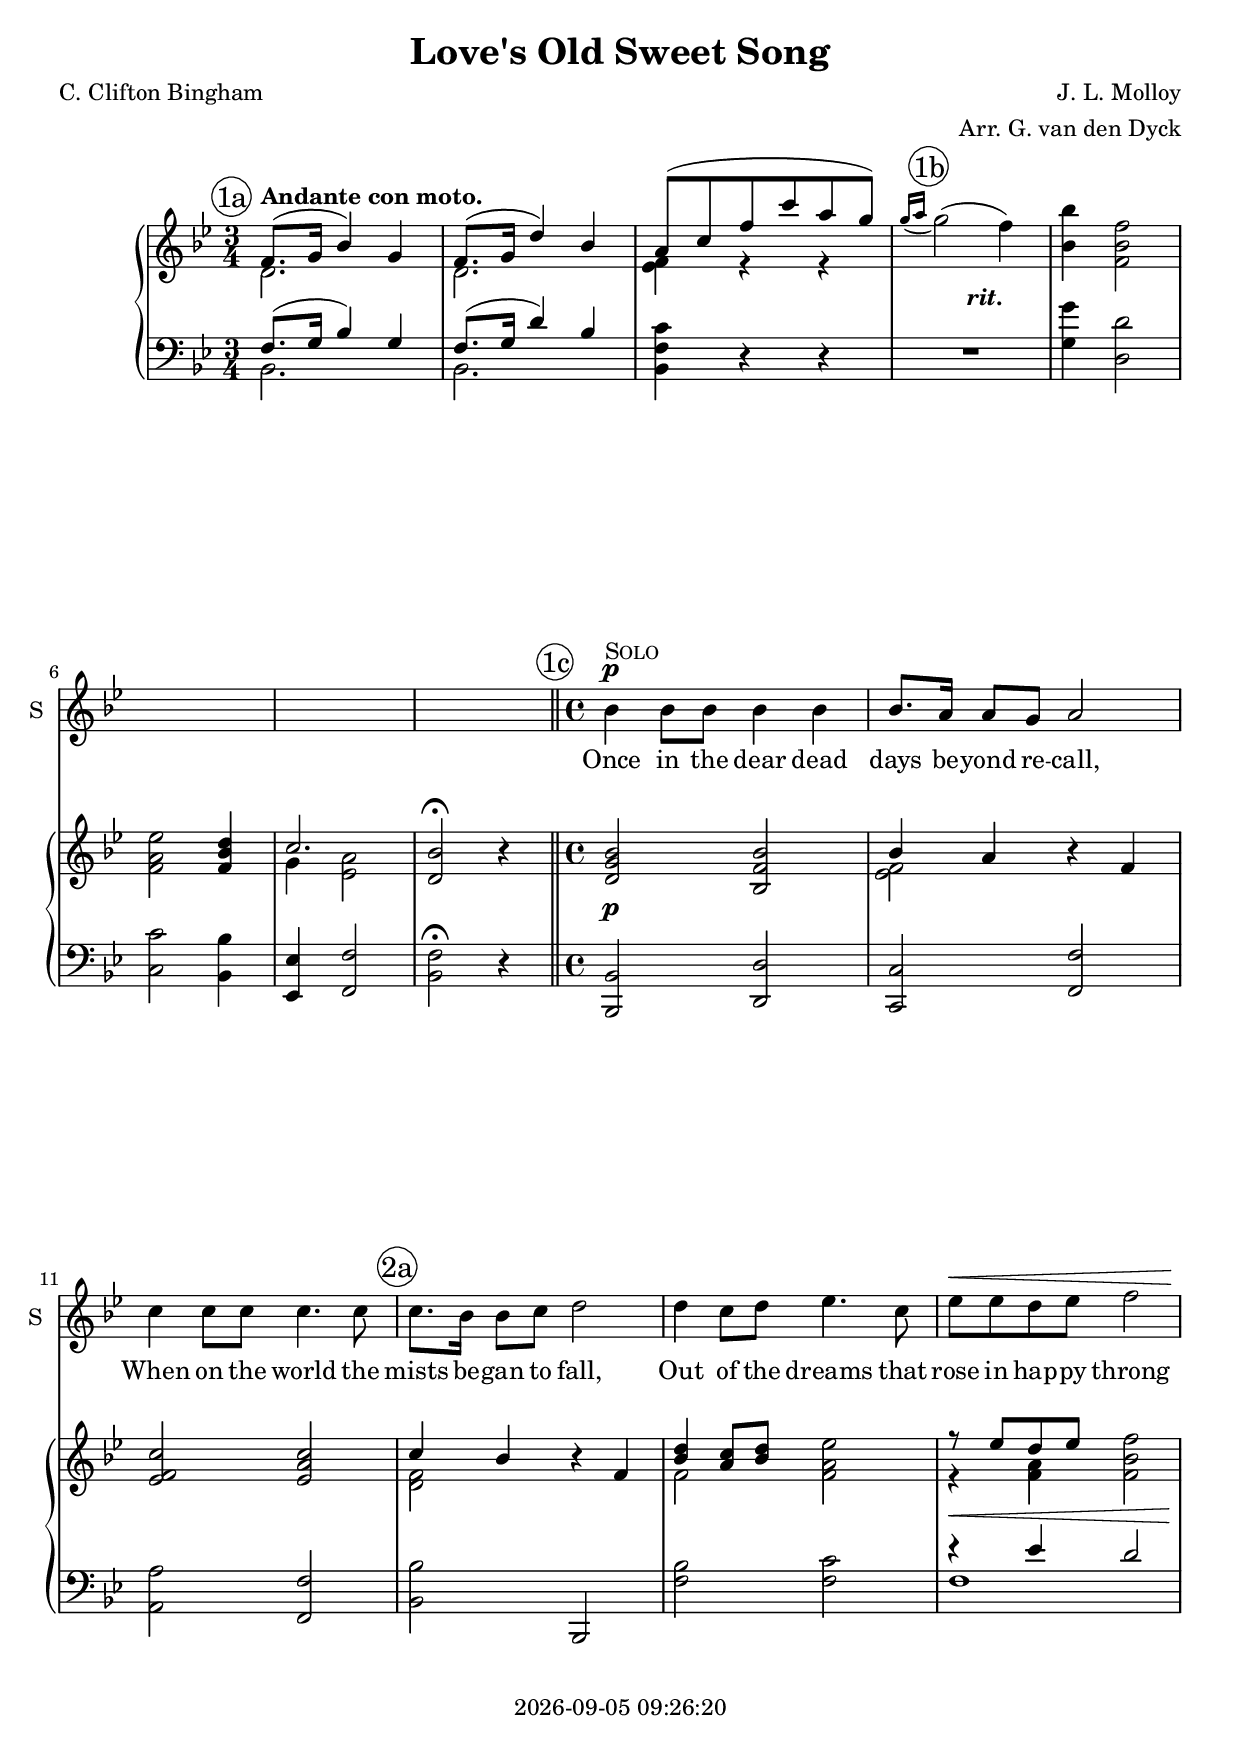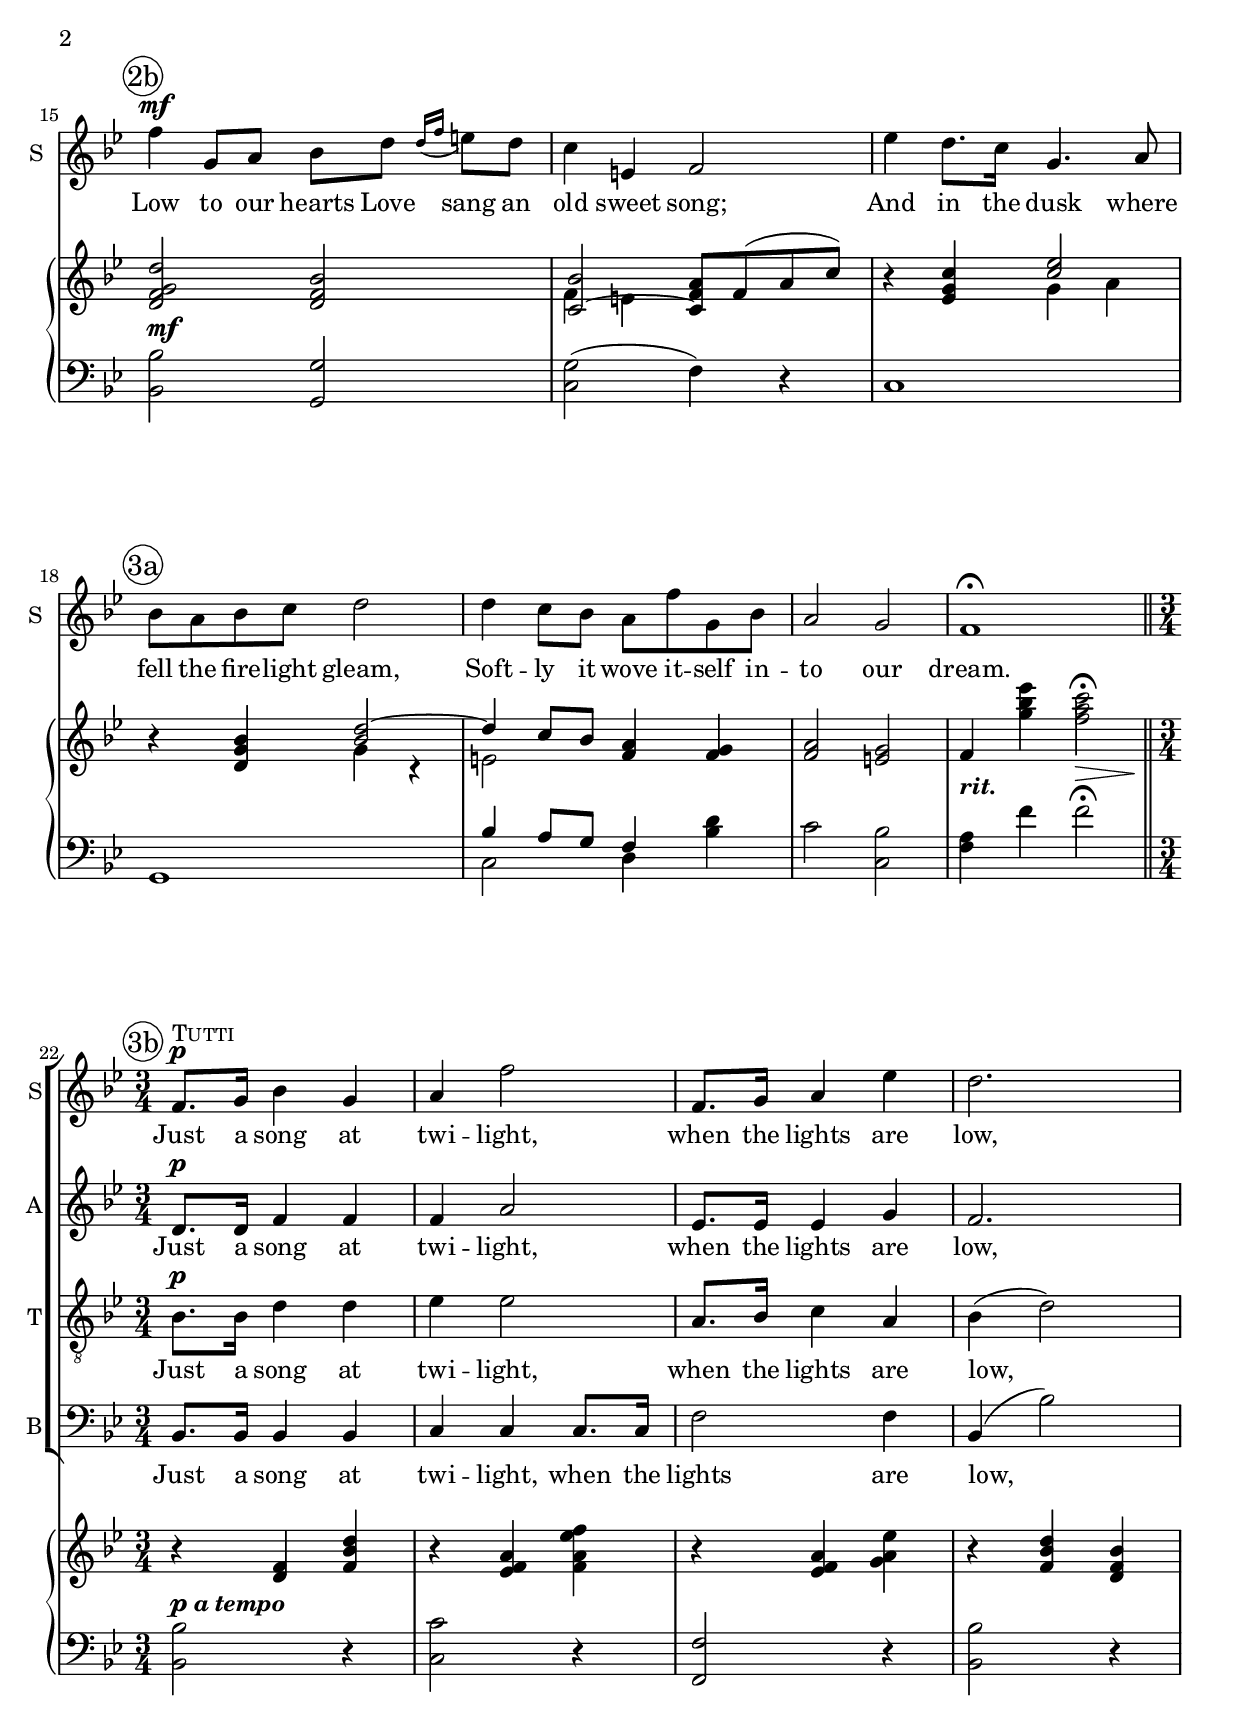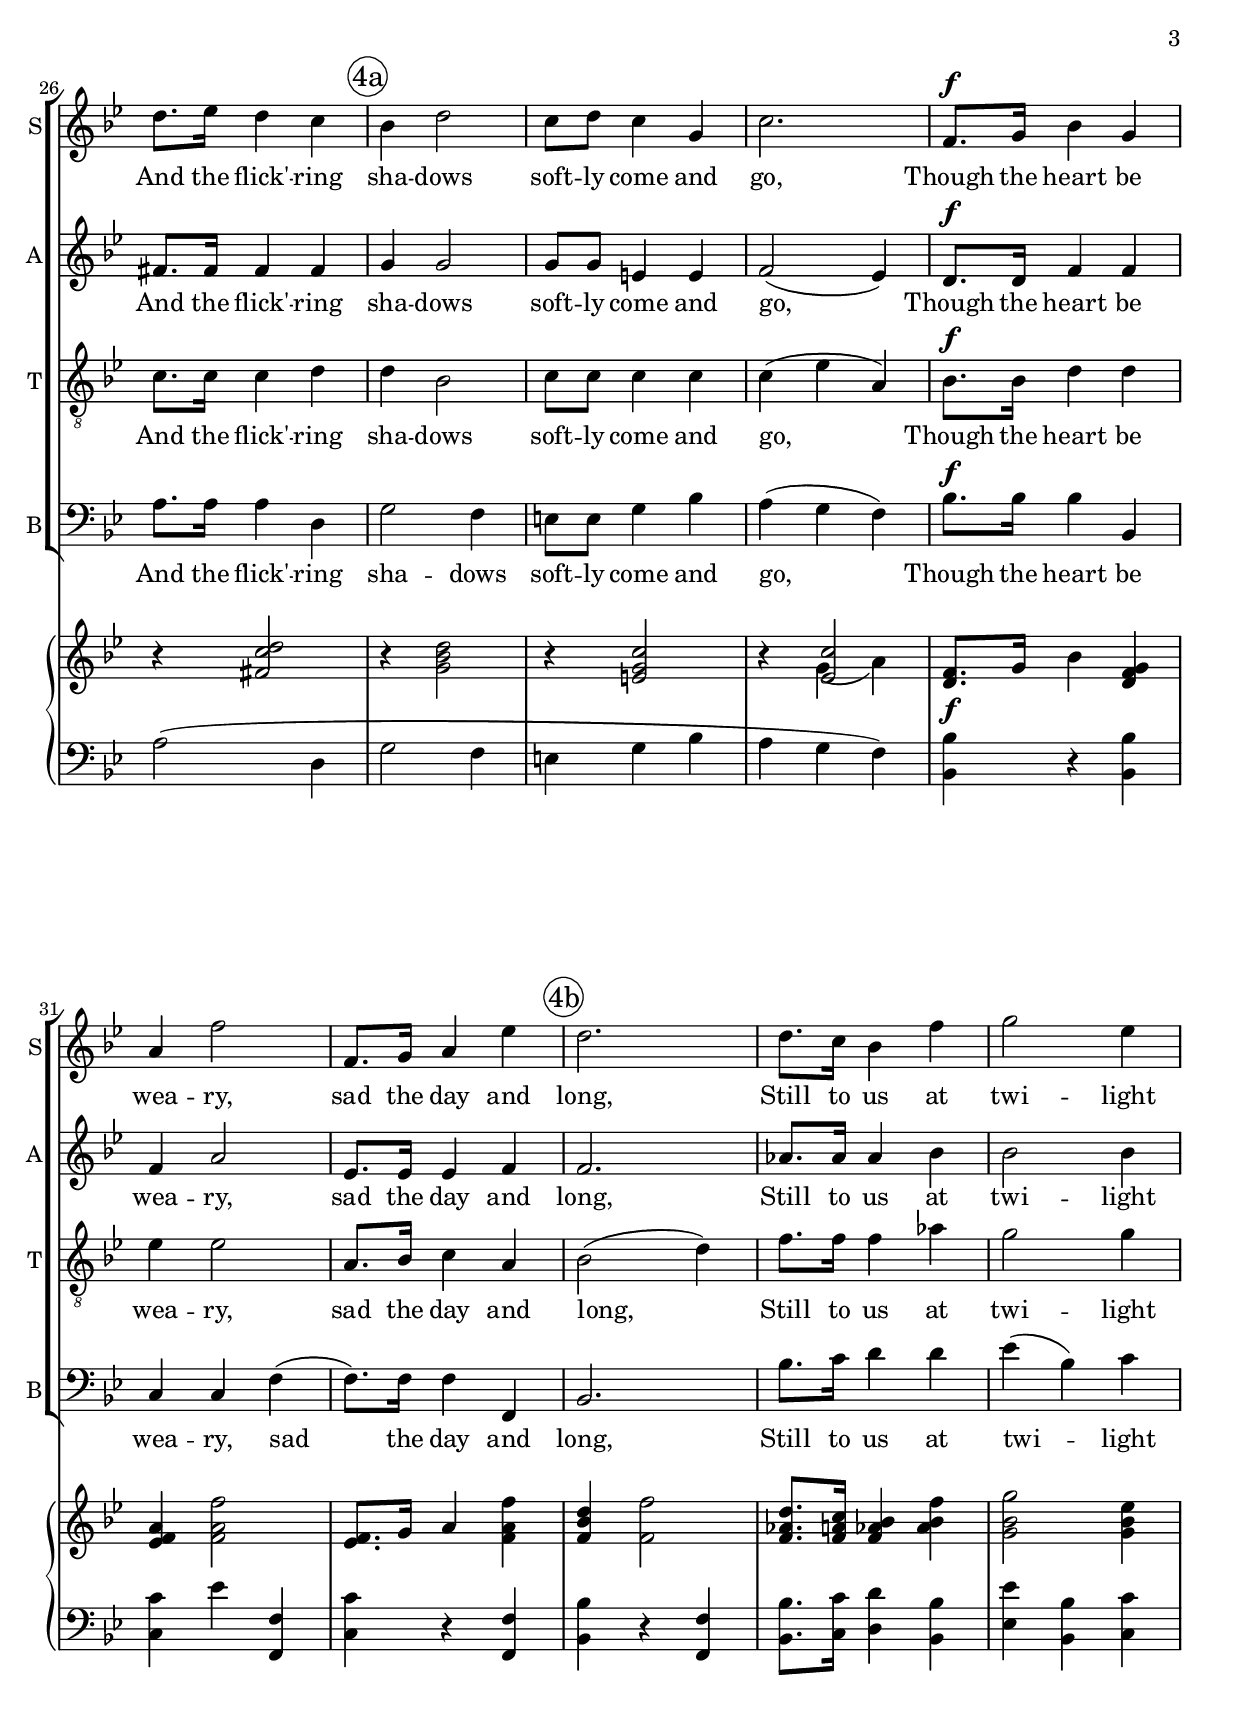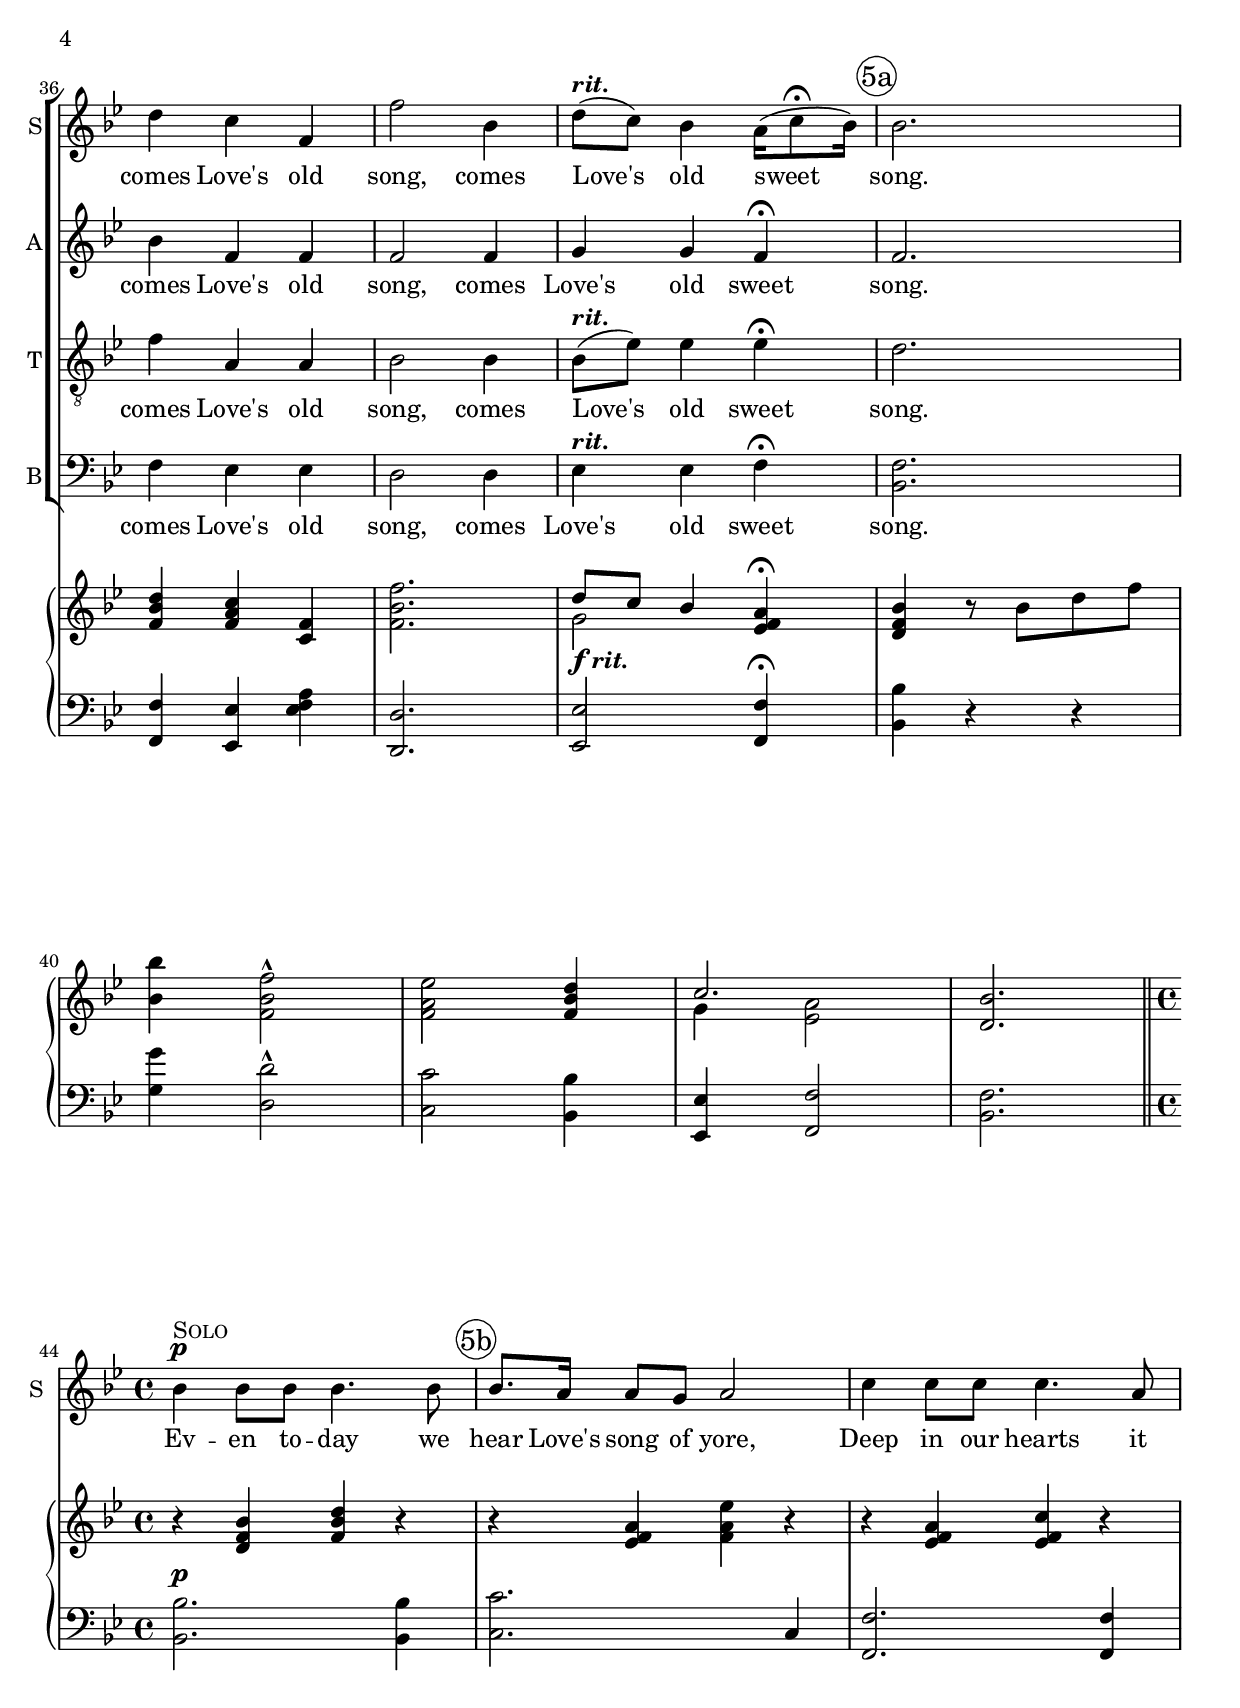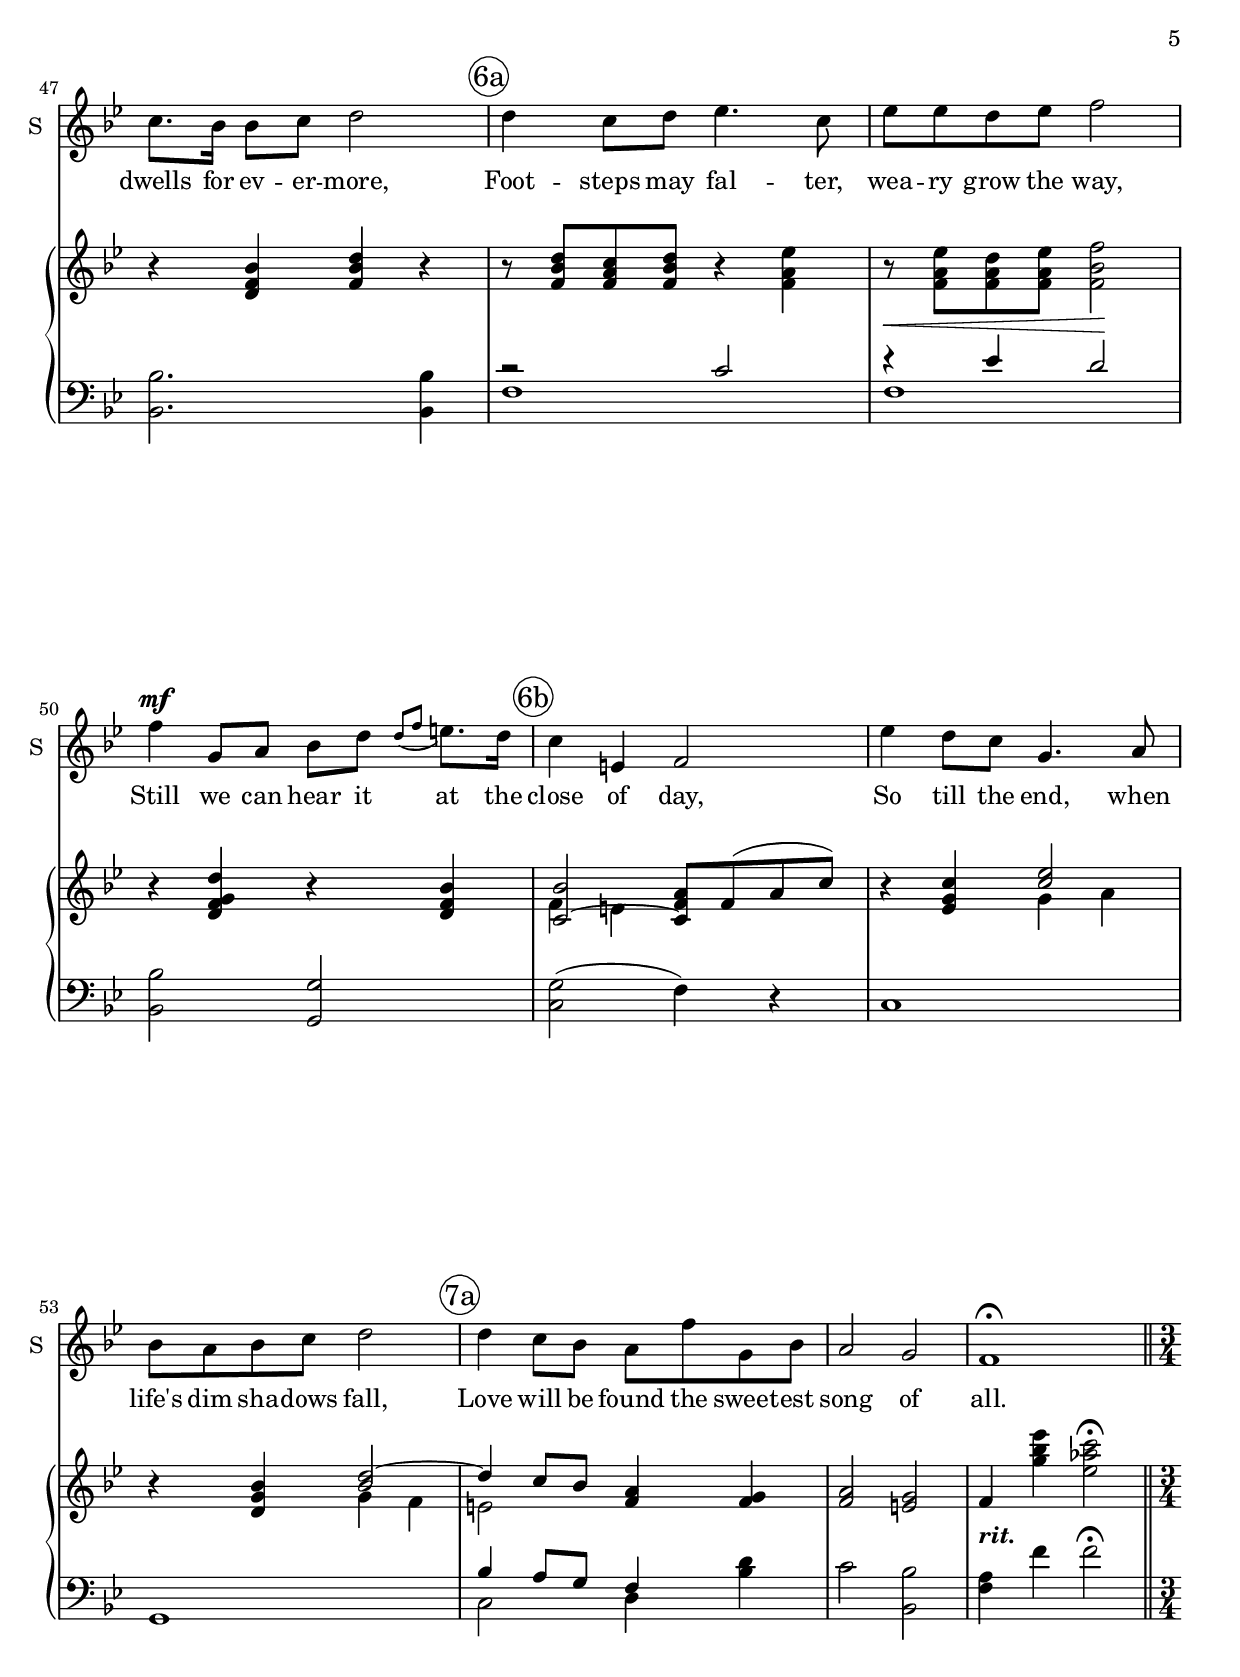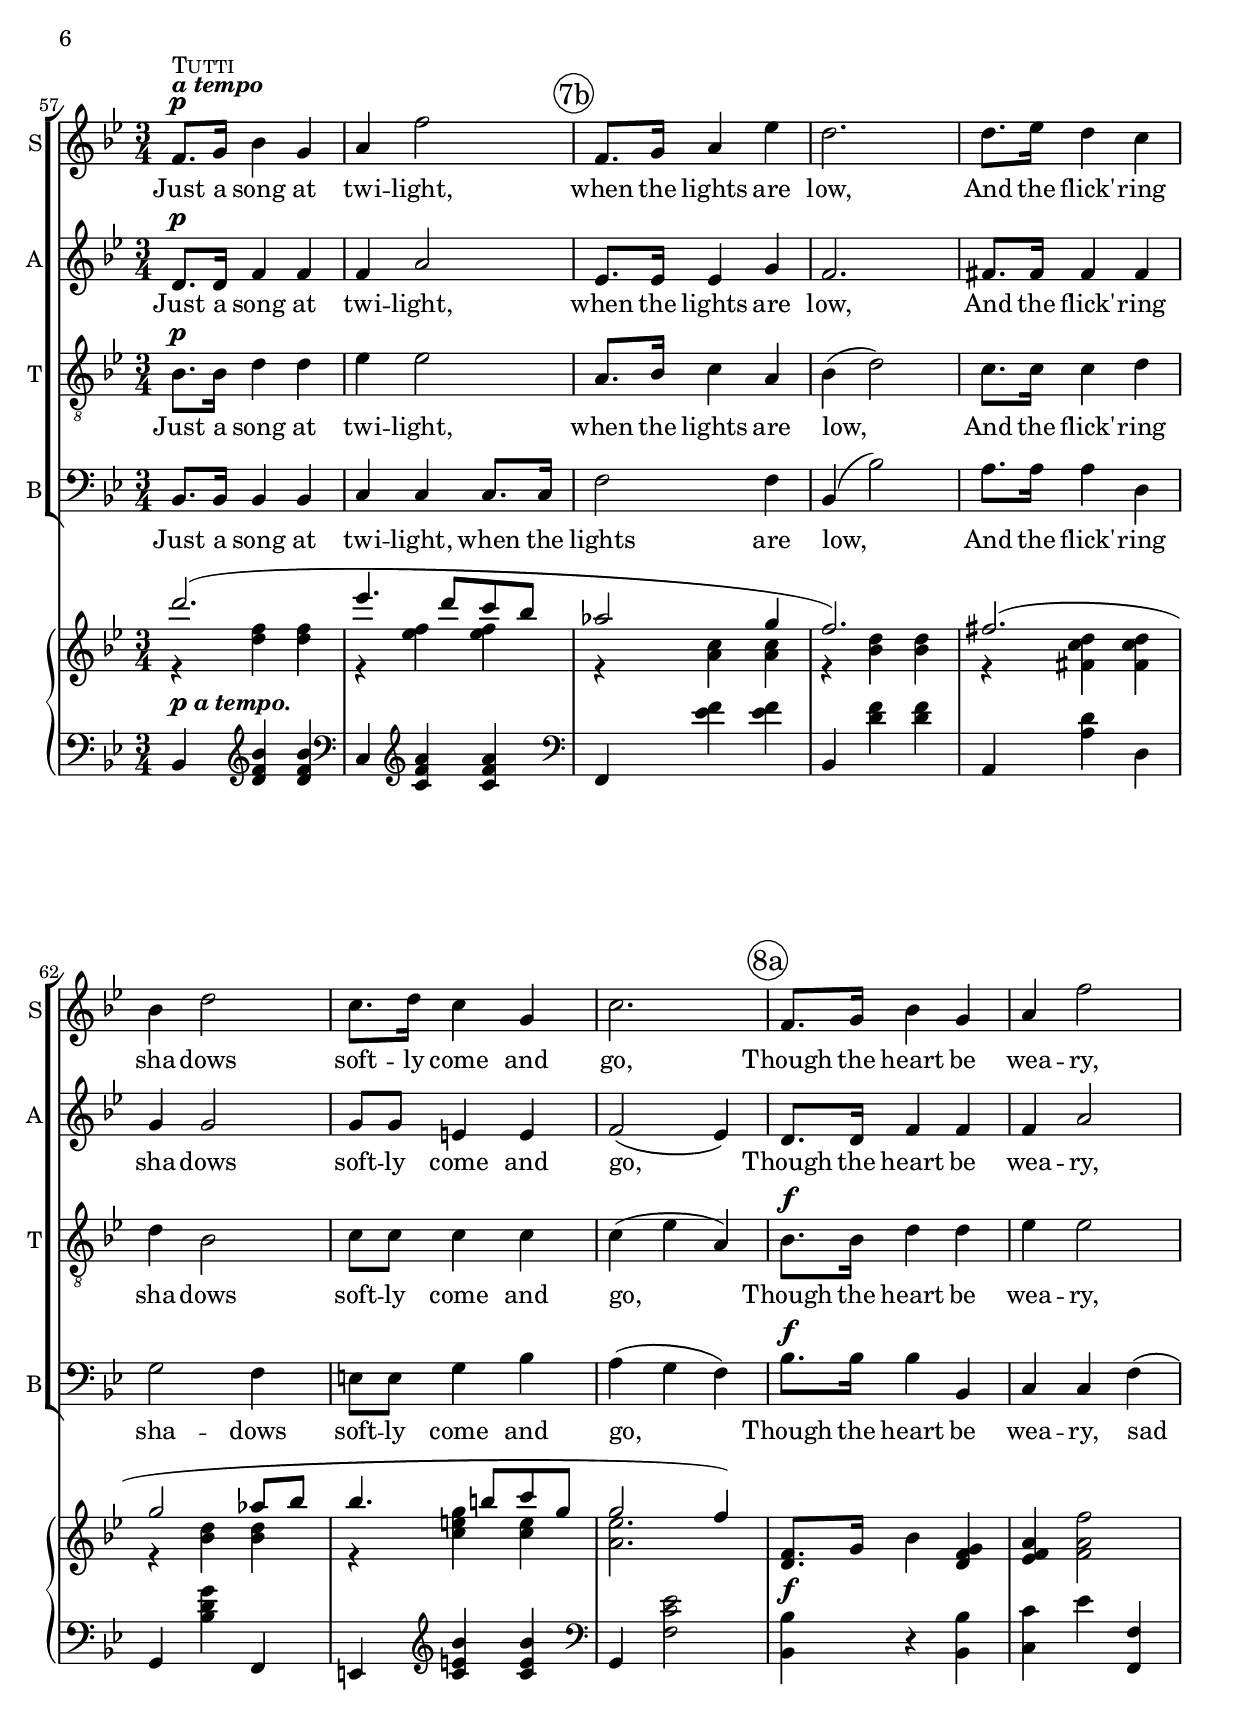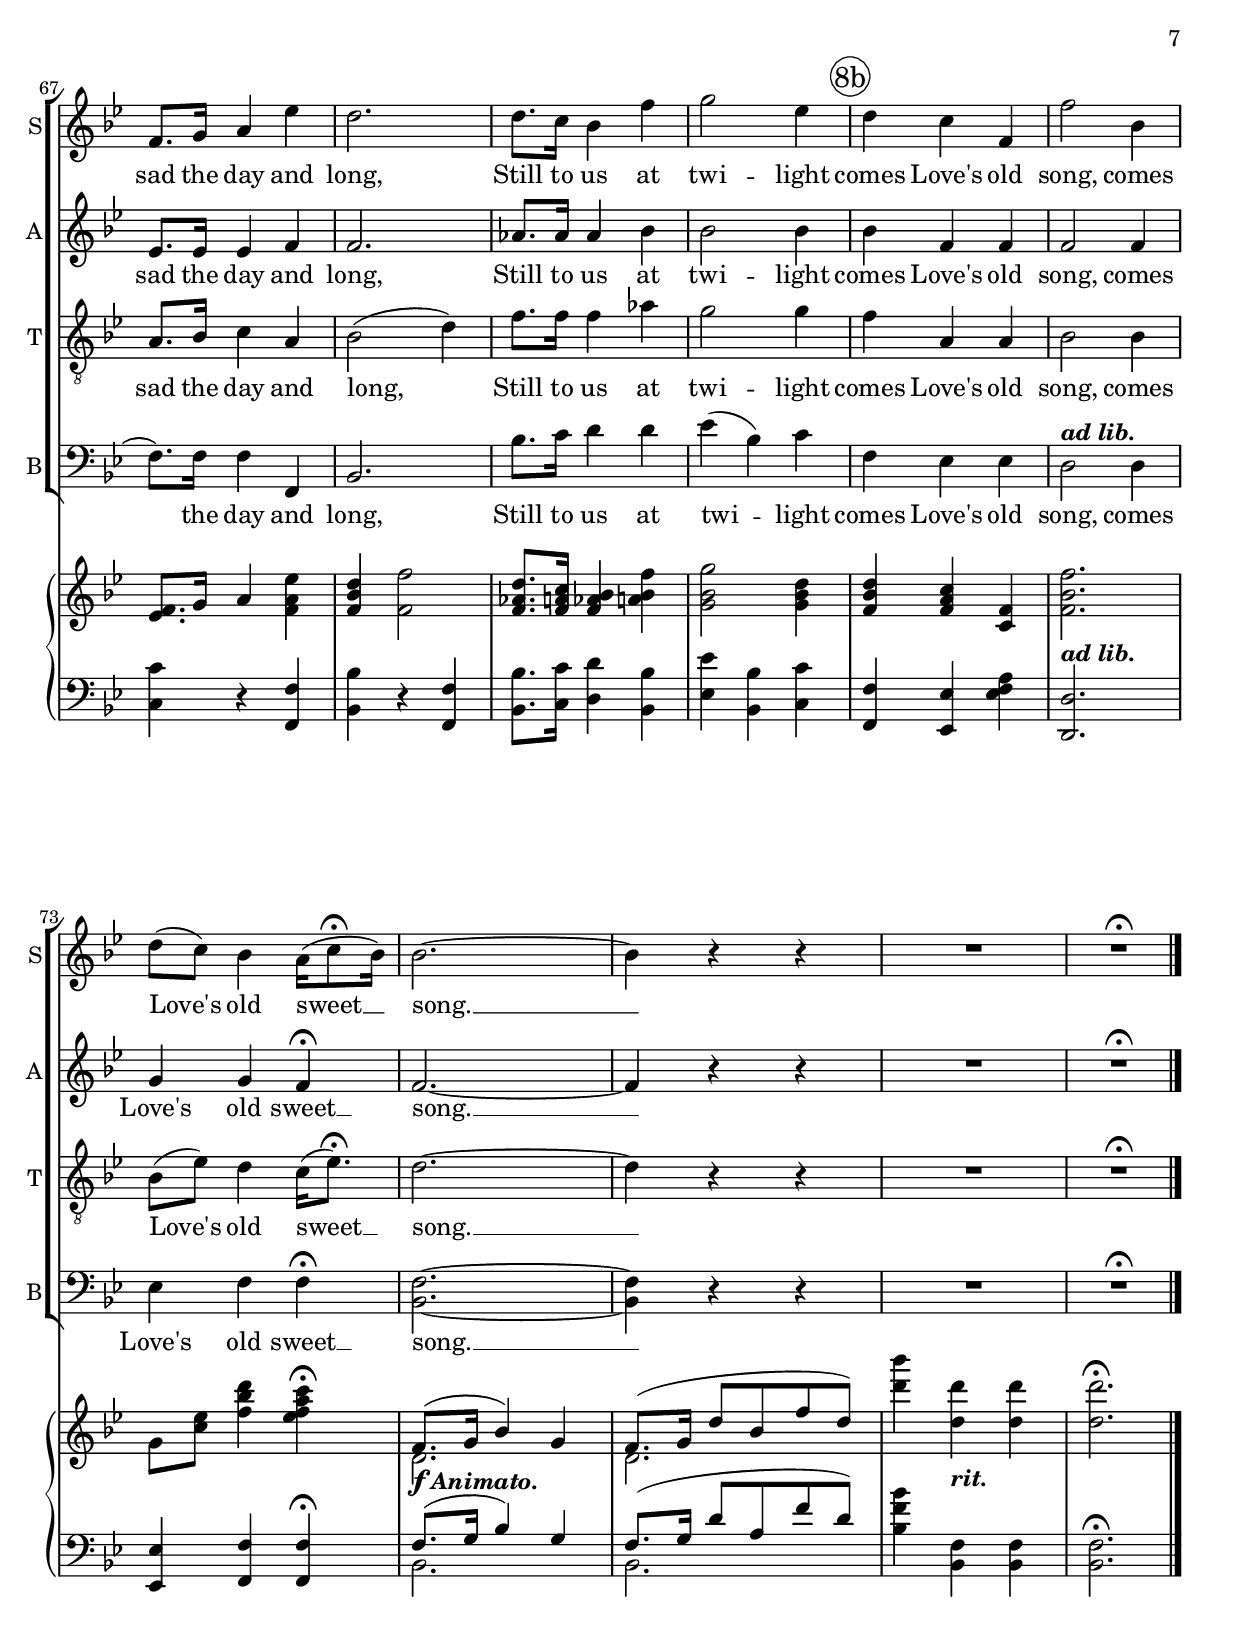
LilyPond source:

\version "2.22.0"

\include "predefined-guitar-fretboards.ly"
\include "articulate.ly"

today = #(strftime "%Y-%m-%d %H:%M:%S" (localtime (current-time)))

\header {
% centered at top
%  dedication  = "dedication"
  title       = "Love's Old Sweet Song"
%  subtitle    = "subtitle"
%  subsubtitle = "subsubtitle"
%  instrument  = "instrument"
  
% arrangement of following lines:
%
%  poet    composer
%  meter   arranger
%  piece       opus

  composer    = "J. L. Molloy"
  arranger    = "Arr. G. van den Dyck"
%  opus        = "opus"

  poet        = "C. Clifton Bingham"
%  meter       = "meter"
%  piece       = "piece"

% centered at bottom
% tagline     = "tagline" % default lilypond version
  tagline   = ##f
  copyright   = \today
}

% #(set-global-staff-size 16)

% \paper {
%   #(set-paper-size "a4")
%   line-width = 180\mm
%   left-margin = 20\mm
%   bottom-margin = 10\mm
%   top-margin = 10\mm
% }

global = {
  \key bes \major
  \time 3/4
}

colour = {
  \override NoteHead.color   = #red
  \override Stem.color       = #red
  \override Beam.color       = #red
  \override Accidental.color = #red
  \override Slur.color       = #red
  \override Tie.color        = #red
  \override Dots.color       = #red
}

black = {
  \override NoteHead.color   = #black
  \override Stem.color       = #black
  \override Beam.color       = #black
  \override Accidental.color = #black
  \override Slur.color       = #black
  \override Tie.color        = #black
  \override Dots.color       = #black
}

drumPitchNames.cc = #'crashcymbal
#(define mystyle
  '((crashcymbal cross   #f  5)
    (bass        default #f -1)
  ))

TempoTrack = {
  \tempo 4=110
  \set Score.tempoHideNote = ##t
  s2.*3
  \tempo 4=100 s2.*5 \time 4/4
  s1*12
  \tempo 4=90 s1 \time 3/4 % 3b+3
  \tempo 4=100 s2.*16
  \tempo 4=90 s2.*6 \time 4/4
  s1*12
  \tempo 4=80 s1 \time 3/4
  \tempo 4=90 s2.*19
  \tempo 4=80 s2.
  s2.
}

RehearsalTrack = {
%  \set Score.currentBarNumber = #5
  \mark \markup { \circle "1a" } s2.*3
  \mark \markup { \circle "1b" } s2.*5 \time 4/4
  \mark \markup { \circle "1c" } s1*3
  \mark \markup { \circle "2a" } s1*3
  \mark \markup { \circle "2b" } s1*3
  \mark \markup { \circle "3a" } s1*4 \time 3/4
  \mark \markup { \circle "3b" } s2.*5
  \mark \markup { \circle "4a" } s2.*6
  \mark \markup { \circle "4b" } s2.*6
  \mark \markup { \circle "5a" } s2.*5 \time 4/4 s1
  \mark \markup { \circle "5b" } s1*3
  \mark \markup { \circle "6a" } s1*3
  \mark \markup { \circle "6b" } s1*3
  \mark \markup { \circle "7a" } s1*3 \time 3/4 s2.*2
  \mark \markup { \circle "7b" } s2.*6
  \mark \markup { \circle "8a" } s2.*6
  \mark \markup { \circle "8b" } s2.*7
}

soprano = \relative {
  \global
  s2.*8 \bar "||" \time 4/4
  bes'4^\p^\markup \smallCaps Solo 8 8 4 4 % 1c
  bes8. a16 8 g8 a2
  c4 c8 c c4. c8
  c8. bes16 bes8 c d2 % 2a
  d4 c8 d ees4. c8
  ees8^\< ees d ees f2
  f4^\mf g,8 a bes d \acciaccatura {d16 f} e8 d % 2b
  c4 e, f2
  ees'4 d8. c16 g4. a8
  bes8 a bes c d2 % 3a
  d4 c8 bes a f' g, bes
  a2 g
  f1\fermata \bar "||" \time 3/4 \break
  f8.^\p^\markup \smallCaps Tutti g16 bes4 g % 3b
  a4 f'2
  f,8. g16 a4 ees'
  d2.
  d8. ees16 d4 c
  bes4 d2 % 4a
  c8 d c4 g
  c2.
  f,8.^\f g16 bes4 g
  a4 f'2
  f,8. g16 a4 ees'
  d2. % 4b
  d8. c16 bes4 f'
  g2 ees4
  d4 c f,
  f'2 bes,4
  d8^\markup \italic \bold rit. (c) bes4 a16(c8\fermata bes16)
  bes2. \break % 5a
  R2.*4 \bar "||" \time 4/4 \break
  bes4^\p^\markup \smallCaps Solo bes8 bes bes4. bes8
  bes8. a16 a8 g a2 % 5b
  c4 c8 c c4. a8
  c8. bes16 bes8 c d2
  d4 c8 d ees4. c8 % 6a
  ees8 ees d ees f2
  f4^\mf g,8 a bes d \acciaccatura {d f} e8. d16
  c4 e,4 f2 % 6b
  ees'4 d8 c g4. a8
  bes8 a bes c d2
  d4 c8 bes a f' g, bes % 7a
  a2 g
  f1\fermata \bar "||" \time 3/4 \break
  f8.^\p^\markup \italic \bold "a tempo"^\markup \smallCaps Tutti g16 bes4 g
  a4 f'2
  f,8. g16 a4 ees' % 7b
  d2.
  d8. ees16 d4 c
  bes4 d2
  c8. d16 c4 g
  c2.
  f,8. g16 bes4 g % 8a
  a4 f'2
  f,8. g16 a4 ees'
  d2.
  d8. c16 bes4 f'
  g2 ees4
  d4 c f, % 8b
  f'2 bes,4
  d8(c) bes4 a16(c8\fermata bes16)
  bes2.~
  bes4 r r
  R2.
  R2.\fermata
  \bar "|."
}

wordsSop = \lyricmode {
  Once in the dear dead days be -- yond re -- call,
  When on the world the mists be -- gan to fall,
  Out of the dreams that rose in hap -- py throng
  Low to our hearts Love sang an old sweet song;
  And in the dusk where fell the fire -- light gleam,
  Soft -- ly it wove it -- self in -- to our dream.

  Just a song at twi -- light, when the lights are low,
  And the flick' -- ring sha -- dows soft -- ly come and go,
  Though the heart be wea -- ry, sad the day and long,
  Still to us at twi -- light comes Love's old song,
  comes Love's old sweet song.

  Ev -- en to -- day we hear Love's song of yore,
  Deep in our hearts it dwells for ev -- er -- more,
  Foot -- steps may fal -- ter, wea -- ry grow the way,
  Still we can hear it at the close of day,
  So till the end, when life's dim sha -- dows fall,
  Love will be found the sweet -- est song of all.

  Just a song at twi -- light, when the lights are low,
  And the flick' -- ring sha -- dows soft -- ly come and go,
  Though the heart be wea -- ry, sad the day and long,
  Still to us at twi -- light comes Love's old song,
  comes Love's old sweet __ song. __
}

alto = \relative {
  \global
  s2.*8 \time 4/4
  s1*13 \bar "||" \time 3/4
  d'8.^\p 16 f4 f % 3b
  f4 a2
  ees8. ees16 ees4 g
  f2.
  fis8. fis16 fis4 fis
  g4 g2 % 4a
  g8 g e4 e
  f2(ees4)
  d8.^\f d16 f4 f
  f4 a2
  ees8. ees16 ees4 f
  f2. % 4b
  aes8. aes16 aes4 bes
  bes2 bes4
  bes4 f f
  f2 f4
  g4 g f\fermata
  f2. % 5a
  R2.*4 \bar "||" \time 4/4
  R1*13 \bar "||" \time 3/4
  d8.^\p d16 f4 f % 7a+++
  f4 a2
  ees8. ees16 ees4 g % 7b
  f2.
  fis8. fis16 fis4 fis
  g4 g2
  g8 g e4 e
  f2(ees4)
  d8. d16 f4 f % 8a
  f4 a2
  ees8. ees16 ees4 f
  f2.
  aes8. aes16 aes4 bes
  bes2 bes4
  bes4 f f % 8b
  f2 f4
  g4 g f\fermata
  f2.~
  f4 r r
  R2.
  R2.\fermata
  \bar "|."
}

wordsAlto = \lyricmode {
  Just a song at twi -- light, when the lights are low,
  And the flick' -- ring sha -- dows soft -- ly come and go,
  Though the heart be wea -- ry, sad the day and long,
  Still to us at twi -- light comes Love's old song,
  comes Love's old sweet song.

  Just a song at twi -- light, when the lights are low,
  And the flick' -- ring sha -- dows soft -- ly come and go,
  Though the heart be wea -- ry, sad the day and long,
  Still to us at twi -- light comes Love's old song,
  comes Love's old sweet __ song. __
}

tenor = \relative {
  \global
  s2.*8 \time 4/4
  s1*13 \bar "||" \time 3/4
  bes8.^\p 16 d4 d % 3b
  ees4 ees2
  a,8. bes16 c4 a
  bes4(d2)
  c8. c16 c4 d
  d4 bes2 % 4a
  c8 c c4 c
  c4(ees a,)
  bes8.^\f bes16 d4 d
  ees4 ees2
  a,8. bes16 c4 a
  bes2(d4) % 4b
  f8. f16 f4 aes
  g2 g4
  f4 a, a
  bes2 bes4
  bes8^\markup \italic \bold rit. (ees) ees4 ees\fermata
  d2. % 5b
  R2.*4 \bar "||" \time 4/4
  R1*13 \bar "||" \time 3/4
  bes8.^\p 16 d4 d % 7a+++
  ees4 ees2
  a,8. bes16 c4 a % 7b
  bes4(d2)
  c8. c16 c4 d
  d4 bes2
  c8 c c4 c
  c4(ees a,)
  bes8.^\f bes16 d4 d % 8a
  ees4 ees2
  a,8. bes16 c4 a
  bes2(d4)
  f8. f16 f4 aes
  g2 g4
  f4 a, a % 8b
  bes2 bes4
  bes8(ees) d4 c16(ees8.)\fermata
  d2.~
  d4 r r
  R2.
  R2.\fermata
  \bar "|."
}

wordsTenor = \lyricmode {
  Just a song at twi -- light, when the lights are low,
  And the flick' -- ring sha -- dows soft -- ly come and go,
  Though the heart be wea -- ry, sad the day and long,
  Still to us at twi -- light comes Love's old song,
  comes Love's old sweet song.

  Just a song at twi -- light, when the lights are low,
  And the flick' -- ring sha -- dows soft -- ly come and go,
  Though the heart be wea -- ry, sad the day and long,
  Still to us at twi -- light comes Love's old song,
  comes Love's old sweet __ song. __
}

bass= \relative {
  \global
  s2.*8 \time 4/4
  s1*13 \bar "||" \time 3/4
  bes,8. 16 4 4 % 3b
  c4 c c8. c16
  f2 f4
  bes,4(bes'2)
  a8. a16 a4 d,
  g2 f4 % 4a
  e8 e g4 bes
  a4(g f)
  bes8.^\f bes16 bes4 bes,
  c4 c f(
  f8.) f16 f4 f,
  bes2. % 4b
  bes'8. c16 d4 d
  ees4(bes) c
  f,4 ees ees
  d2 d4
  ees4^\markup \bold \italic rit. ees f\fermata
  <bes, f'>2. % 5a
  R2.*4 \bar "||" \time 4/4
  R1*13 \bar "||" \time 3/4
  bes8. 16 4 4 % 7a+++
  c4 c c8. c16
  f2 f4 % 7b
  bes,4(bes'2)
  a8. a16 a4 d,
  g2 f4
  e8 e g4 bes
  a4(g f)
  bes8.^\f bes16 bes4 bes, % 8a
  c4 c f(
  f8.) f16 f4 f,
  bes2.
  bes'8. c16 d4 d
  ees4(bes) c
  f,4 ees ees % 8b
  d2^\markup \bold \italic "ad lib." d4
  ees4 f f^\fermata
  <bes, f'>2.~
  q4 r r
  R2.
  R2.\fermata
  \bar "|."
}

wordsBass = \lyricmode {
  Just a song at twi -- light, when the lights are low,
  And the flick' -- ring sha -- dows soft -- ly come and go,
  Though the heart be wea -- ry, sad the day and long,
  Still to us at twi -- light comes Love's old song,
  comes Love's old sweet song.

  Just a song at twi -- light, when the lights are low,
  And the flick' -- ring sha -- dows soft -- ly come and go,
  Though the heart be wea -- ry, sad the day and long,
  Still to us at twi -- light comes Love's old song,
  comes Love's old sweet __ song. __
}

wordsMidi = \lyricmode {
  "[SOLO]Once " "in " "the " "dear " "dead " "days " be "yond " re "call, "
  "\nWhen " "on " "the " "world " "the " "mists " be "gan " "to " "fall, "
  "\nOut " "of " "the " "dreams " "that " "rose " "in " hap "py " "throng "
  "\nLow " "to " "our " "hearts " "Love " "sang " "an " "old " "sweet " "song; "
  "\nAnd " "in " "the " "dusk " "where " "fell " "the " fire "light " "gleam, "
  "\nSoft" "ly " "it " "wove " it "self " in "to " "our " "dream. "

  "\n[TUTTI]Just " "a " "song " "at " twi "light, " "when " "the " "lights " "are " "low, "
  "\nAnd " "the " flick' "ring " sha "dows " soft "ly " "come " "and " "go, "
  "\nThough " "the " "heart " "be " wea "ry, " "sad " "the " "day " "and " "long, "
  "\nStill " "to " "us " "at " twi "light " "comes " "Love's " "old " "song, "
  "\ncomes " "Love's " "old " "sweet " "song. "

  "\n[SOLO]Ev" "en " to "day " "we " "hear " "Love's " "song " "of " "yore, "
  "\nDeep " "in " "our " "hearts " "it " "dwells " "for " ev er "more, "
  "\nFoot" "steps " "may " fal "ter, " wea "ry " "grow " "the " "way, "
  "\nStill " "we " "can " "hear " "it " "at " "the " "close " "of " "day, "
  "\nSo " "till " "the " "end, " "when " "life's " "dim " sha "dows " "fall, "
  "\nLove " "will " "be " "found " "the " sweet "est " "song " "of " "all. "

  "\n[TUTTI]Just " "a " "song " "at " twi "light, " "when " "the " "lights " "are " "low, "
  "\nAnd " "the " flick' "ring " sha "dows " soft "ly " "come " "and " "go, "
  "\nThough " "the " "heart " "be " wea "ry, " "sad " "the " "day " "and " "long, "
  "\nStill " "to " "us " "at " twi "light " "comes " "Love's " "old " "song, "
  "\ncomes " "Love's " "old " "sweet "  "song. " 
}

wordsBassMidi = \lyricmode {
  "Just " "a " "song " "at " twi "light, " "when " "the " "lights " "are " "low, "
  "\nAnd " "the " flick' "ring " sha "dows " soft "ly " "come " "and " "go, "
  "\nThough " "the " "heart " "be " wea "ry, " "sad " "the " "day " "and " "long, "
  "\nStill " "to " "us " "at " twi "light " "comes " "Love's " "old " "song, "
  "\ncomes " "Love's " "old " "sweet " "song. "

  "\nJust " "a " "song " "at " twi "light, " "when " "the " "lights " "are " "low, "
  "\nAnd " "the " flick' "ring " sha "dows " soft "ly " "come " "and " "go, "
  "\nThough " "the " "heart " "be " wea "ry, " "sad " "the " "day " "and " "long, "
  "\nStill " "to " "us " "at " twi "light " "comes " "Love's " "old " "song, "
  "\ncomes " "Love's " "old " "sweet "  "song. " 
}

pianoRH = \relative {
  \global
  s2.^\markup \bold "Andante con moto."
  s2.
  s2.
  \acciaccatura {g''16 a} g2(f4) % 1b
  <bes, bes'>4 <f bes f'>2
  <f a ees'>2 <f bes d>4
  s2.
  <d bes'>2\fermata r4 \bar "||" \time 4/4
  <d g bes>2\omit\p <bes f' bes> % 1c
  s2 r4 f'
  <ees f c'>2 <ees a c>
  s2 r4 f % 2a
  s2 <f a ees'>
  s2\omit\< <f bes f'>
  <d f g d'>2\omit\mf <d f bes> % 2b
  s1
  r4 <ees g c> s2
  r4 <d g bes> s2 % 3a
  s2 <f a>4 <f g>
  <f a>2 <e g>
  f4 <g' bes ees> <f a c>2\omit\>\fermata \bar "||" \time 3/4
  r4\omit\p <d, f> <f bes d> % 3b
  r4 <ees f a> <f a ees' f>
  r4 <ees f a> <g a ees'>
  r4 <f bes d> <d f bes>
  r4 <fis c' d>2
  r4 <g bes d>2 % 4a
  r4 <e g c>2
  r4 s2
  <d f>8.\omit\f g16 bes4 <d, f g>
  <ees f a>4 <f a f'>2
  <ees f>8. g16 a4 <f a f'>
  <f bes d>4 <f f'>2 % 4b
  <f aes d>8. <f a c>16 <f aes bes>4 <aes bes f'>
  <g bes g'>2 <g bes ees>4
  <f bes d>4 <f a c> <c f>
  <f bes f'>2.
  s2 <ees f a>4\omit\f\fermata
  <d f bes>4 r8 bes' d f % 5a
  <bes, bes'>4 <f bes f'>2-^
  <f a ees'>2 <f bes d>4
  s2.
  <d bes'>2. \bar "||" \time 4/4
  r4\omit\p <d f bes> <f bes d> r
  r4 <ees f a> <f a ees'> r % 5b
  r4 <ees f a> <ees f c'> r
  r4 <d f bes> <f bes d> r
  r8 <f bes d> <f a c> <f bes d> r4 <f a ees'> % 6a
  r8\omit\< <f a ees'> <f a d> <f a ees'> <f bes f'>2\!
  r4 <d f g d'> r <d f bes>
  s1 % 6b
  r4 <ees g c> s2
  r4 <d g bes> s2
  s2 <f a>4 <f g> % 7a
  <f a>2 <e g>
  f4\omit\p <g' bes ees> <ees aes c>2\fermata \bar "||" \time 3/4
  s2.*8
  <d, f>8.\omit\f g16 bes4 <d, f g> % 8a
  <ees f a>4 <f a f'>2
  <ees f>8. g16 a4 <f a ees'>
  <f bes d>4 <f f'>2
  <f aes d>8. <f a c>16 <f aes bes>4 <a bes f'>
  <g bes g'>2 <g bes d>4
  <f bes d>4 <f a c> <c f> % 8b
  <f bes f'>2.
  g8 <c ees> <f bes d>4 <ees f a c>\fermata
  s2.
  s2.
  <d' bes'>4\omit\f <d, d'> q
  q2.\fermata
%  \bar "|."
}

pianoRHone = \relative {
  \global
  \voiceOne
  f'8.(g16 bes4) g
  f8.(g16 d'4) bes
  a8(c f c' a g)
  s2.*3
  c,2. % 1b+++
  s2. \bar "||" \time 4/4
  s1\omit\p % 1c
  bes4 a s2
  s1
  c4 bes s2 % 2a
  <bes d>4 <a c>8 <bes d> s2
  r8\omit\< ees d ees s2
  s1\omit\mf % 2b
  <c, bes'>2~<c f a>8 f(a c)
  s2 <c ees>
  s2 <bes d>2~ % 3a
  d4 c8 bes s2
  s1
  s1 \bar "||" \time 3/4
  s2.*7
  s4 <ees, c'>2\omit\p % 4a+++
  s2.*8
  d'8\omit\f c bes4 s % 4b+5
  s2. % 5a
  s2.
  s2.
  c2.
  s2. \bar "||" \time 4/4
  s1\omit\p
  s1*4
  s2\omit\< s\!
  s1
  <c, bes'>2~<c f a>8 f(a c) % 6b
  s2 <c ees>
  s2 <bes d>2~
  d4 c8 bes s2 % 7a
  s1
  s1 \bar "||" \time 3/4
  d'2.\omit\p(
  ees4. d8 c bes
  aes2 g4 % 7b
  f2.)
  fis2.(
  g2 aes8 bes
  bes4. b8 c g
  g2 f4)
  s2.*9
  f,8.\omit\f(g16 bes4) g
  f8.(g16 d'8 bes f' d)
  s2.
  s2.
%  \bar "|."
}

pianoRHtwo = \relative {
  \global
  \voiceTwo
  d'2.
  d2.
  <ees f>4 r r
  s2.*3
  g4 <ees a>2 % 1b+++
  s2. \bar "||" \time 4/4
  s1\omit\p % 1c
  <ees f>2 s
  s1
  <d f>2 s % 2a
  f2 s
  r4\omit\< <f a> s2
  s1\omit\mf % 2b
  f4 e s2
  s2 g4 a
  s2 g4 r % 3a
  e2 s
  s1
  s1 \bar "||" \time 3/4
  s2.\omit\p
  s2.*6
  s4 g(a)
  s2.\omit\f
  s2.*7
  g2\omit\f s4 % 4b+5
  s2.*3
  g4 <ees a>2 % 6a+++
  s2. \bar "||" \time 4/4
  s1\omit\p
  s1*4
  s2\omit\< s\!
  s1
  f4 e s2 % 6b
  s2 g4 a
  s2 g4 f
  e2 s % 7a
  s1
  s1 \bar "||" \time 3/4
  r4\omit\p <d' f> q
  r4 <ees f> q
  r4 <a, c> q % 7b
  r4 <bes d> q
  r4 <fis c' d> q
  r4 <bes d> q
  r4 <c e g> <c e>
  <a ees'>2.
  s2.*9
  d,2.\omit\f % 8b+++
  d2.
  s2.
  s2.
%  \bar "|."
}

dynamicsPiano = {
  \override DynamicTextSpanner.style = #'none
  s2.*3
  s4 s2-\markup\bold\italic rit. % 1b
  s2.*4 \time 4/4
  s1\p % 1c
  s1*4
  s1\< % 2a++
  s1\mf
  s1*5
  s2-\markup \bold\italic rit. a\> \time 3/4 % 3a+3
  s2.\omit\p-\markup \bold\italic {\dynamic p a tempo} % 3b
  s2.*7
  s2.\f % 4a+++
  s2.*7
  s2.-\markup \bold\italic {\dynamic f rit.} % 4b+5
  s2.*5 \time 4/4
  s1\p % 5a+5
  s1*4
  s2\< s\! % 6a+
  s1*6
  s1-\markup \bold\italic rit. \time 3/4 % 7a++
  s2.-\markup \bold\italic {\dynamic p a tempo.}
  s2.*7
  s2.\f % 8a
  s2.*6
  s2.-\markup \bold\italic "ad lib."
  s2.
  s2.-\markup \bold\italic {\dynamic f Animato.}
  s2.
  s4 s2-\markup \bold\italic rit.
  s2.
}

pianoLH = \relative {
  \global
  \oneVoice
  s2.
  s2.
  <bes, f' c'>4 r r
  R2. % 1b
  <g' g'>4 <d d'>2
  <c c'>2 <bes bes'>4
  <ees, ees'>4 <f f'>2
  <bes f'>2\fermata r4 \bar "||" \time 4/4
  <bes, bes'>2\omit\p <d d'> % 1c
  <c c'>2 <f f'>
  <a a'>2 <f f'>
  <bes bes'>2 bes, % 2a
  <f'' bes>2 <f c'>
  s1
  <bes, bes'>2\omit\mf <g g'> % 2b
  <c g'>2(f4) r
  c1
  g1 % 3a
  s2. <bes' d>4
  c2 <c, bes'>
  <f a>4 f' f2\omit\>\fermata \bar "||" \time 3/4
  <bes,, bes'>2\omit\p r4 % 3b
  <c c'>2 r4
  <f, f'>2 r4
  <bes bes'>2 r4
  a'2(d,4
  g2 f4 % 4a
  e4 g bes
  a4 g f)
  <bes, bes'>4\omit\f r q
  <c c'>4 ees' <f,, f'>
  <c' c'>4 r <f, f'>
  <bes bes'>4 r <f f'> % 4b
  <bes bes'>8. <c c'>16 <d d'>4 <bes bes'>
  <ees ees'>4 <bes bes'> <c c'>
  <f, f'> <ees ees'> <ees' f a>
  <d, d'>2.
  <ees ees'>2\omit\f <f f'>4\fermata
  <bes bes'>4 r r % 5a
  <g' g'>4 <d d'>2-^
  <c c'>2 <bes bes'>4
  <ees, ees'>4 <f f'>2
  <bes f'>2. \bar "||" \time 4/4
  <bes bes'>2.\omit\p q4
  <c c'>2. c4 % 5b
  <f, f'>2. q4
  <bes bes'>2. q4
  s1 % 6a
  s2\omit\< s\!
  q2 <g g'>
  <c g'>2(f4) r % 6b
  c1
  g1
  s2. <bes' d>4 % 7a
  c2 <bes, bes'>
  <f' a>4 f'4 f2\fermata \bar "||" \time 3/4
  bes,,4\omit\p \clef treble <d' f bes> q \clef bass
  c,4 \clef treble <c' f a> q \clef bass
  f,,4 <ees'' f> q % 7b
  bes,4 <d' f> q
  a,4 <a' d> d,
  g,4 <bes' d g> f,
  e4 \clef treble <c'' e bes'> q \clef bass
  g, <f' c' ees>2
  <bes, bes'>4\omit\f r q % 8a
  <c c'>4 ees' <f,, f'>
  <c' c'>4 r <f, f'>
  <bes bes'>4 r <f f'>
  <bes bes'>8. <c c'>16 <d d'>4 <bes bes'>
  <ees ees'>4 <bes bes'> <c c'>
  <f, f'>4 <ees ees'> <ees' f a> % 8b
  <d, d'>2.
  <ees ees'>4 <f f'> q\fermata
  s2.
  s2.
  <bes' f' bes>4\omit\f <bes, f'> q
  q2.\fermata
%  \bar "|."
}

pianoLHone = \relative {
  \global
  \voiceOne
  f8.(g16 bes4) g
  f8.(g16 d'4) bes
  s2.
  s2.*5
  \bar "||" \time 4/4
  s1*5
  r4\omit\p\omit\< ees d2 % 2a++
  s1\omit\mf
  s1*3
  bes4 a8 g f4 s % 3a+
  s1
  s1 \bar "||" \time 3/4
  s2.*22 \bar "||" \time 4/4
  s1*4
  r2 c'\omit\p % 6a
  r4\omit\< ees4 d2\!
  s1*4
  bes4 a8 g f4 s % 7a
  s1
  s1 \bar "||" \time 3/4
  s2.*17
  f8.\omit\f(g16 bes4) g % 8b+++
  f8.(g16 d'8 a f' d)
  s2.
  s2.
%  \bar "|."
}

pianoLHtwo = \relative {
  \global
  \voiceTwo
  bes,2.
  bes2.
  s2.*6
  \bar "||" \time 4/4
  s1*5
  f'1\omit\p\omit\< % 2b++
  s1\omit\mf
  s1*3
  c2 d4 s % 3a+
  s1
  s1 \bar "||" \time 3/4
  s2.*22 \bar "||" \time 4/4
  s1\omit\p
  s1*3
  f1 % 6a
  f1\omit\<
  s1\!
  s1*3
  c2 d4 s % 7a
  s1
  s1 \bar "||" \time 3/4
  s2.*17
  bes2.\omit\f % 8b+++
  bes2.
  s2.
  s2.
  \bar "|."
}

\book {
  \bookOutputSuffix "single"
  \score {
    <<
      <<
        \new ChoirStaff <<
                                % Single soprano staff
          \new Staff \with { instrumentName = #"Soprano" shortInstrumentName = #"S" } <<
            \new Voice \TempoTrack
            \new Voice \RehearsalTrack
            \new Voice = "soprano" \soprano
            \new Lyrics \lyricsto "soprano" \wordsSop
          >>
                                % Single alto staff
          \new Staff \with { instrumentName = #"Alto" shortInstrumentName = #"A" } <<
            \new Voice = "alto" \alto
            \new Lyrics \lyricsto "alto" \wordsAlto
          >>
                                % Single tenor staff
          \new Staff \with { instrumentName = #"Tenor" shortInstrumentName = #"T" } <<
            \clef "treble_8"
            \new Voice = "tenor" \tenor
            \new Lyrics \lyricsto "tenor" \wordsTenor
          >>
                                % Single bass staff
          \new Staff \with { instrumentName = #"Bass" shortInstrumentName = #"B" } <<
            \clef "bass"
            \new Voice = "bass" \bass
            \new Lyrics \lyricsto "bass" \wordsBass
          >>
        >>
        \new PianoStaff <<
          \new Staff <<
            \new Voice \pianoRH
            \new Voice \pianoRHone
            \new Voice \pianoRHtwo
          >>
          \new Dynamics \dynamicsPiano
          \new Staff <<
            \clef "bass"
            \new Voice \pianoLH
            \new Voice \pianoLHone
            \new Voice \pianoLHtwo
          >>
        >>
      >>
    >>
    \layout {
      indent = 1.5\cm
      \context {
        \Staff \RemoveAllEmptyStaves
      }
    }
  }
}

\book {
  \bookOutputSuffix "midi"
  \score {
%   \articulate
    <<
      <<
        \new ChoirStaff <<
                                % Single soprano staff
          \new Staff \with { instrumentName = #"Soprano" shortInstrumentName = #"S" } <<
            \new Voice \TempoTrack
            \new Voice \RehearsalTrack
            \new Voice = "soprano" \soprano
            \new Lyrics \lyricsto "soprano" \wordsMidi
          >>
                                % Single alto staff
          \new Staff \with { instrumentName = #"Alto" shortInstrumentName = #"A" } <<
            \new Voice = "alto" \alto
          >>
                                % Single tenor staff
          \new Staff \with { instrumentName = #"Tenor" shortInstrumentName = #"T" } <<
            \clef "treble_8"
            \new Voice = "tenor" \tenor
          >>
                                % Single bass staff
          \new Staff \with { instrumentName = #"Bass" shortInstrumentName = #"B" } <<
            \clef "bass"
            \new Voice = "bass" \bass
          >>
        >>
        \new PianoStaff <<
          \new Staff <<
            \new Voice \pianoRH
            \new Voice \pianoRHone
            \new Voice \pianoRHtwo
          >>
          \new Dynamics \dynamicsPiano
          \new Staff <<
            \clef "bass"
            \new Voice \pianoLH
            \new Voice \pianoLHone
            \new Voice \pianoLHtwo
          >>
        >>
      >>
    >>
    \midi {}
  }
}

\book {
  \bookOutputSuffix "midi-bass"
  \score {
%   \articulate
    <<
      <<
        \new ChoirStaff <<
                                % Single soprano staff
          \new Staff \with { instrumentName = #"Soprano" shortInstrumentName = #"S" } <<
            \new Voice \TempoTrack
            \new Voice \RehearsalTrack
            \new Voice = "soprano" \soprano
          >>
                                % Single alto staff
          \new Staff \with { instrumentName = #"Alto" shortInstrumentName = #"A" } <<
            \new Voice = "alto" \alto
          >>
                                % Single tenor staff
          \new Staff \with { instrumentName = #"Tenor" shortInstrumentName = #"T" } <<
            \clef "treble_8"
            \new Voice = "tenor" \tenor
          >>
                                % Single bass staff
          \new Staff \with { instrumentName = #"Bass" shortInstrumentName = #"B" } <<
            \clef "bass"
            \new Voice = "bass" \bass
            \new Lyrics \lyricsto "bass" \wordsBassMidi
          >>
        >>
        \new PianoStaff <<
          \new Staff <<
            \new Voice \pianoRH
            \new Voice \pianoRHone
            \new Voice \pianoRHtwo
          >>
          \new Dynamics \dynamicsPiano
          \new Staff <<
            \clef "bass"
            \new Voice \pianoLH
            \new Voice \pianoLHone
            \new Voice \pianoLHtwo
          >>
        >>
      >>
    >>
    \midi {}
  }
}
